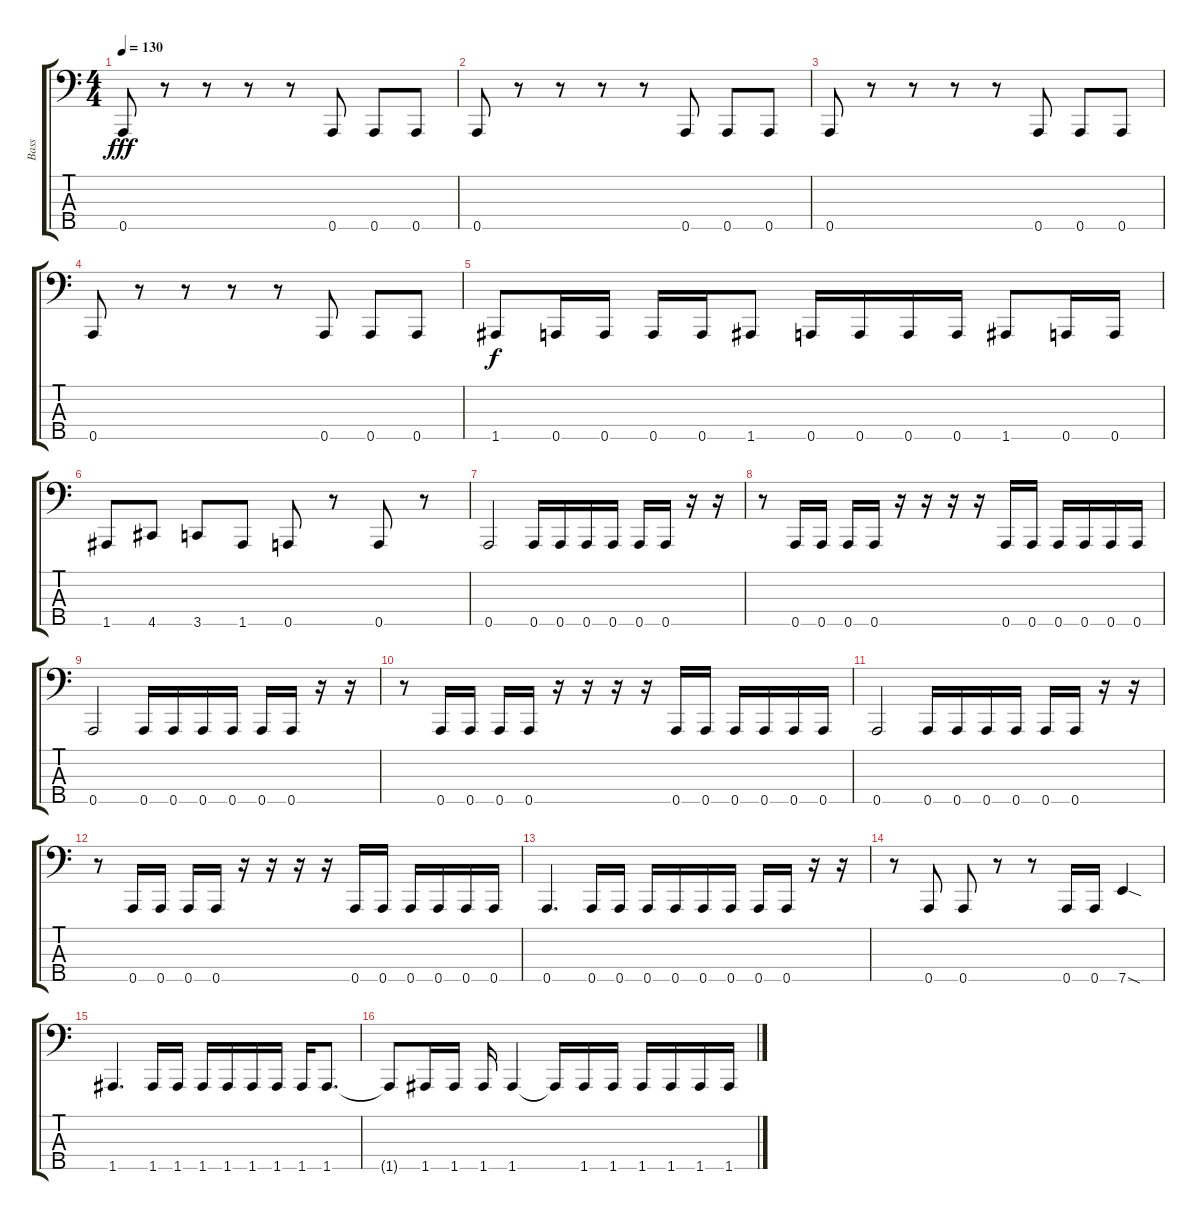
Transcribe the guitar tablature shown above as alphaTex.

\track ("Bass" "Bass") {instrument electricbasspick}
\staff {score tabs}
\tuning (Gb2 D2 A1 E1 A0) {hide}
\ts (4 4)
\tempo 130
\clef f4
\ks c
0.5.8{dy fff} r.8 r.8 r.8 r.8 0.5.8 0.5.8 0.5.8 |
0.5.8 r.8 r.8 r.8 r.8 0.5.8 0.5.8 0.5.8 |
0.5.8 r.8 r.8 r.8 r.8 0.5.8 0.5.8 0.5.8 |
0.5.8 r.8 r.8 r.8 r.8 0.5.8 0.5.8 0.5.8 |
1.5.8{dy f} 0.5.16 0.5.16 0.5.16 0.5.16 1.5.8 0.5.16 0.5.16 0.5.16 0.5.16 1.5.8 0.5.16 0.5.16 |
1.5.8 4.5.8 3.5.8 1.5.8 0.5.8 r.8 0.5.8 r.8 |
0.5.2 0.5.16 0.5.16 0.5.16 0.5.16 0.5.16 0.5.16 r.16 r.16 |
r.8 0.5.16 0.5.16 0.5.16 0.5.16 r.16 r.16 r.16 r.16 0.5.16 0.5.16 0.5.16 0.5.16 0.5.16 0.5.16 |
0.5.2 0.5.16 0.5.16 0.5.16 0.5.16 0.5.16 0.5.16 r.16 r.16 |
r.8 0.5.16 0.5.16 0.5.16 0.5.16 r.16 r.16 r.16 r.16 0.5.16 0.5.16 0.5.16 0.5.16 0.5.16 0.5.16 |
0.5.2 0.5.16 0.5.16 0.5.16 0.5.16 0.5.16 0.5.16 r.16 r.16 |
r.8 0.5.16 0.5.16 0.5.16 0.5.16 r.16 r.16 r.16 r.16 0.5.16 0.5.16 0.5.16 0.5.16 0.5.16 0.5.16 |
0.5.4{d} 0.5.16 0.5.16 0.5.16 0.5.16 0.5.16 0.5.16 0.5.16 0.5.16 r.16 r.16 |
r.8 0.5.8 0.5.8 r.8 r.8 0.5.16 0.5.16 7.5{sod}.4 |
1.5.4{d} 1.5.16 1.5.16 1.5.16 1.5.16 1.5.16 1.5.16 1.5.16 1.5.8{d} |
1.5{t}.8 1.5.16 1.5.16 1.5.16 1.5.4 1.5{t}.16 1.5.16 1.5.16 1.5.16 1.5.16 1.5.16 1.5.16
